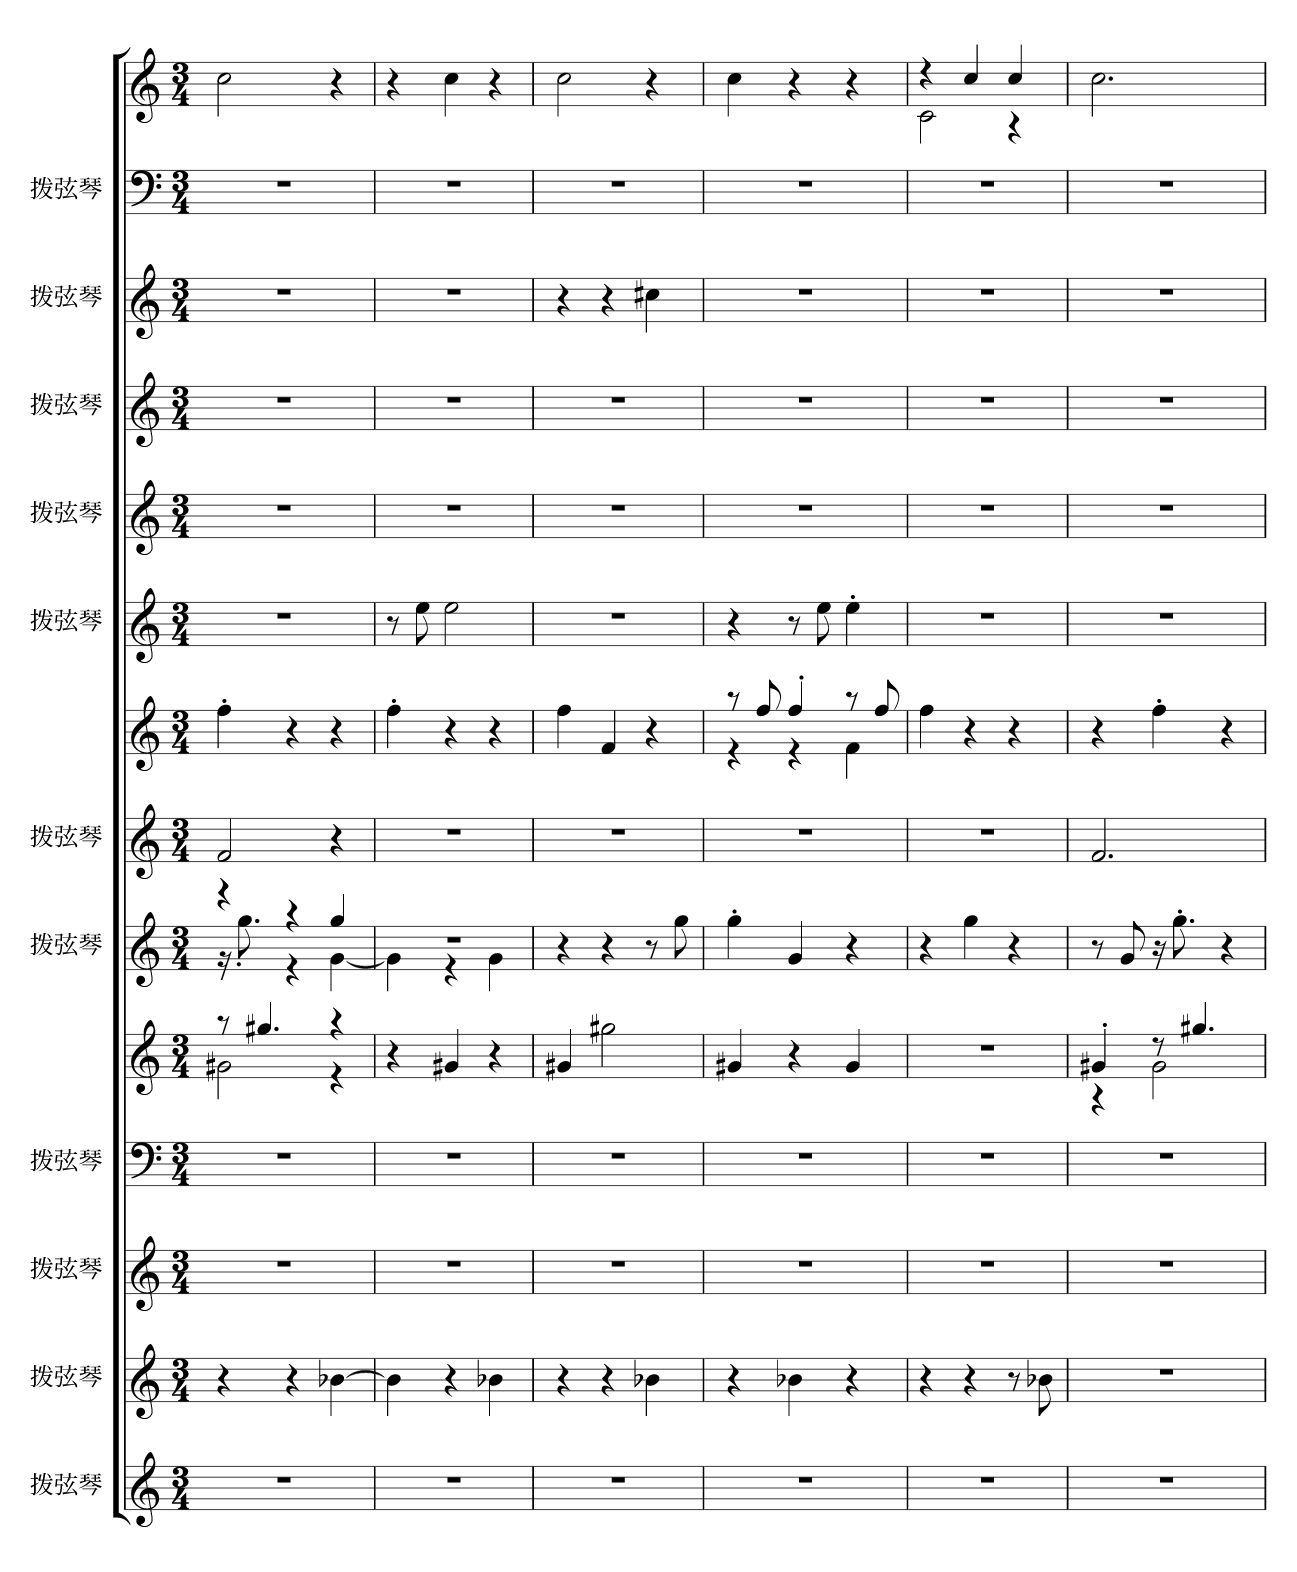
**kern	**kern	**kern	**kern	**kern	**kern	**kern	**kern	**kern	**kern	**kern	**kern	**kern	**kern
*part11	*part10	*part9	*part8	*part8	*part7	*part6	*part6	*part5	*part4	*part3	*part2	*part1	*part1
*staff14	*staff13	*staff12	*staff11	*staff10	*staff9	*staff8	*staff7	*staff6	*staff5	*staff4	*staff3	*staff2	*staff1
*I"拨弦琴	*I"拨弦琴	*I"拨弦琴	*I"拨弦琴	*	*I"拨弦琴	*I"拨弦琴	*	*I"拨弦琴	*I"拨弦琴	*I"拨弦琴	*I"拨弦琴	*I"拨弦琴	*
*clefG2	*clefG2	*clefG2	*clefF4	*clefG2	*clefG2	*clefG2	*clefG2	*clefG2	*clefG2	*clefG2	*clefG2	*clefF4	*clefG2
*k[]	*k[]	*k[]	*k[]	*k[]	*k[]	*k[]	*k[]	*k[]	*k[]	*k[]	*k[]	*k[]	*k[]
*M3/4	*M3/4	*M3/4	*M3/4	*M3/4	*M3/4	*M3/4	*M3/4	*M3/4	*M3/4	*M3/4	*M3/4	*M3/4	*M3/4
*MM172	*MM172	*MM172	*MM172	*MM172	*MM172	*MM172	*MM172	*MM172	*MM172	*MM172	*MM172	*MM172	*MM172
=1	=1	=1	=1	=1	=1	=1	=1	=1	=1	=1	=1	=1	=1
*	*	*	*	*^	*^	*	*	*	*	*	*	*	*
2.r	4r	2.r	2.r	8r	2g#X\	4r	16r	2f/	4ff'\	2.r	2.r	2.r	2.r	2.r	2cc\
.	.	.	.	.	.	.	8.gg'\	.	.	.	.	.	.	.	.
.	.	.	.	4.gg#X/	.	.	.	.	.	.	.	.	.	.	.
.	4r	.	.	.	.	4r	4r	.	4r	.	.	.	.	.	.
.	[4b-X\	.	.	4r	4r	4gg/	[4g\	4r	4r	.	.	.	.	.	4r
*	*	*	*	*v	*v	*	*	*	*	*	*	*	*	*	*
=2	=2	=2	=2	=2	=2	=2	=2	=2	=2	=2	=2	=2	=2	=2
2.r	4b-\]	2.r	2.r	4r	2.r	4g\]	2.r	4ff'\	8r	2.r	2.r	2.r	2.r	4r
.	.	.	.	.	.	.	.	.	8ee\	.	.	.	.	.
.	4r	.	.	4g#X/	.	4r	.	4r	2ee\	.	.	.	.	4cc\
.	4b-X\	.	.	4r	.	4g\	.	4r	.	.	.	.	.	4r
*	*	*	*	*	*v	*v	*	*	*	*	*	*	*	*
=3	=3	=3	=3	=3	=3	=3	=3	=3	=3	=3	=3	=3	=3
2.r	4r	2.r	2.r	4g#X/	4r	2.r	4ff\	2.r	2.r	2.r	4r	2.r	2cc\
.	4r	.	.	2gg#X\	4r	.	4f/	.	.	.	4r	.	.
.	4b-X\	.	.	.	8r	.	4r	.	.	.	4cc#X\	.	4r
.	.	.	.	.	8gg\	.	.	.	.	.	.	.	.
=4	=4	=4	=4	=4	=4	=4	=4	=4	=4	=4	=4	=4	=4
*	*	*	*	*	*	*	*^	*	*	*	*	*	*
2.r	4r	2.r	2.r	4g#X/	4gg'\	2.r	8r	4r	4r	2.r	2.r	2.r	2.r	4cc\
.	.	.	.	.	.	.	8ff/	.	.	.	.	.	.	.
.	4b-X\	.	.	4r	4g/	.	4ff'/	4r	8r	.	.	.	.	4r
.	.	.	.	.	.	.	.	.	8ee\	.	.	.	.	.
.	4r	.	.	4g#/	4r	.	8r	4f\	4ee'\	.	.	.	.	4r
.	.	.	.	.	.	.	8ff/	.	.	.	.	.	.	.
*	*	*	*	*	*	*	*v	*v	*	*	*	*	*	*
=5	=5	=5	=5	=5	=5	=5	=5	=5	=5	=5	=5	=5	=5
*	*	*	*	*	*	*	*	*	*	*	*	*	*^
2.r	4r	2.r	2.r	2.r	4r	2.r	4ff\	2.r	2.r	2.r	2.r	2.r	4r	2c\
.	4r	.	.	.	4gg\	.	4r	.	.	.	.	.	4cc/	.
.	8r	.	.	.	4r	.	4r	.	.	.	.	.	4cc/	4r
.	8b-X\	.	.	.	.	.	.	.	.	.	.	.	.	.
*	*	*	*	*	*	*	*	*	*	*	*	*	*v	*v
=6	=6	=6	=6	=6	=6	=6	=6	=6	=6	=6	=6	=6	=6
*	*	*	*	*^	*	*	*	*	*	*	*	*	*
2.r	2.r	2.r	2.r	4g#X'/	4r	8r	2.f/	4r	2.r	2.r	2.r	2.r	2.r	2.cc\
.	.	.	.	.	.	8g/	.	.	.	.	.	.	.	.
.	.	.	.	8r	2g#\	16r	.	4ff'\	.	.	.	.	.	.
.	.	.	.	.	.	8.gg'\	.	.	.	.	.	.	.	.
.	.	.	.	4.gg#X/	.	.	.	.	.	.	.	.	.	.
.	.	.	.	.	.	4r	.	4r	.	.	.	.	.	.
*	*	*	*	*v	*v	*	*	*	*	*	*	*	*	*
=	=	=	=	=	=	=	=	=	=	=	=	=	=
*-	*-	*-	*-	*-	*-	*-	*-	*-	*-	*-	*-	*-	*-
